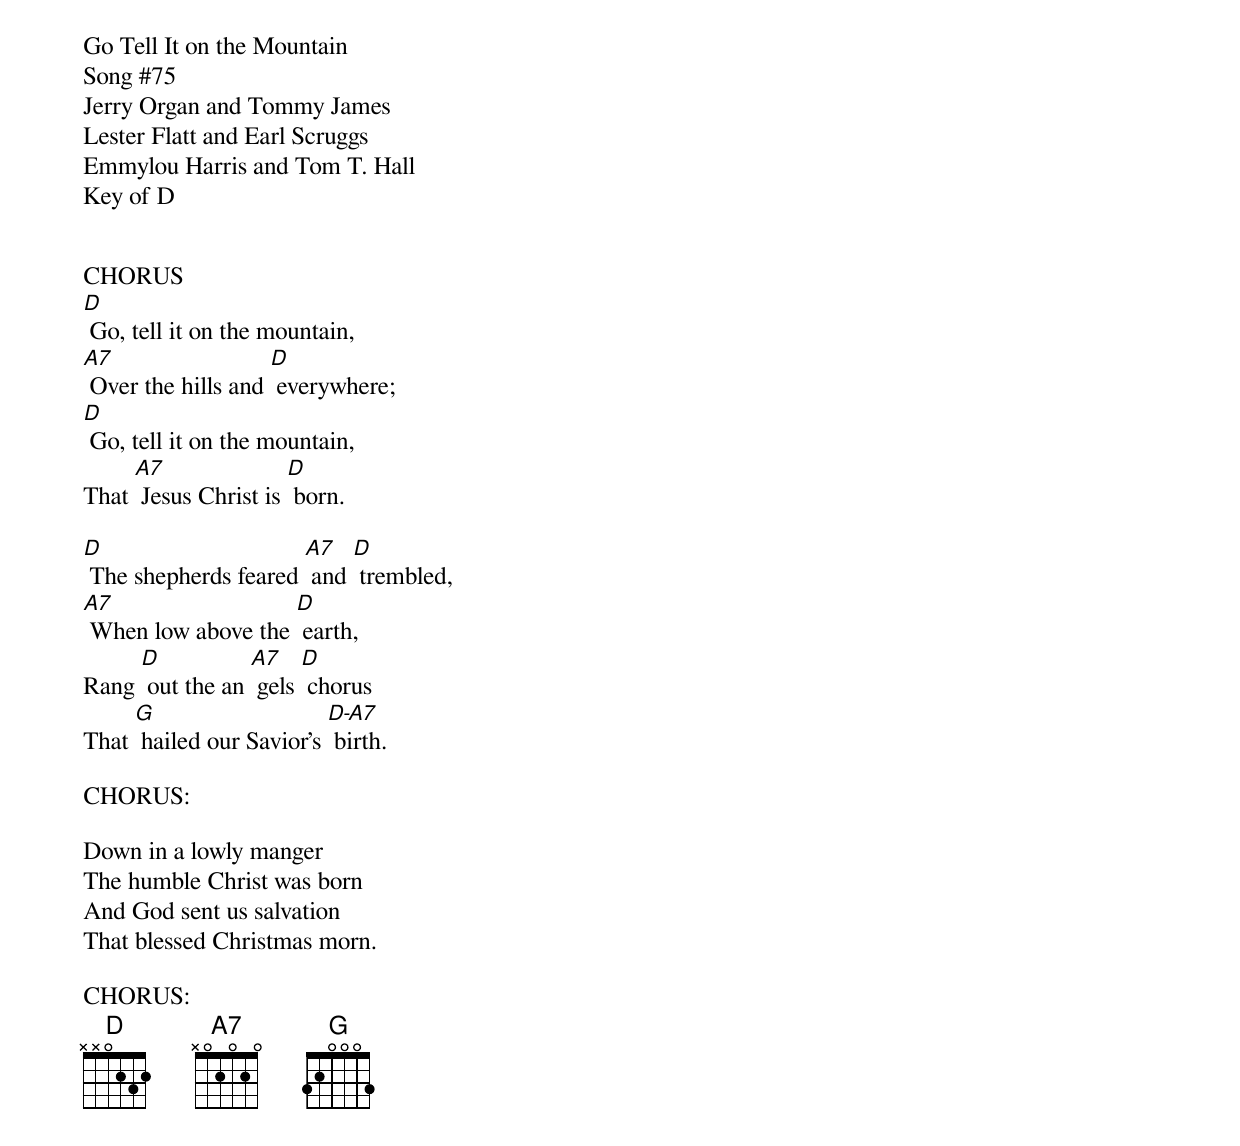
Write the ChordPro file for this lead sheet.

Go Tell It on the Mountain
Song #75
Jerry Organ and Tommy James
Lester Flatt and Earl Scruggs
Emmylou Harris and Tom T. Hall
Key of D


CHORUS
[D] Go, tell it on the mountain,
[A7] Over the hills and [D] everywhere;
[D] Go, tell it on the mountain,
That [A7] Jesus Christ is [D] born.

[D] The shepherds feared [A7] and [D] trembled,
[A7] When low above the [D] earth,
Rang [D] out the an [A7] gels [D] chorus
That [G] hailed our Savior's [D-A7] birth.

CHORUS:

Down in a lowly manger
The humble Christ was born
And God sent us salvation
That blessed Christmas morn.

CHORUS:
